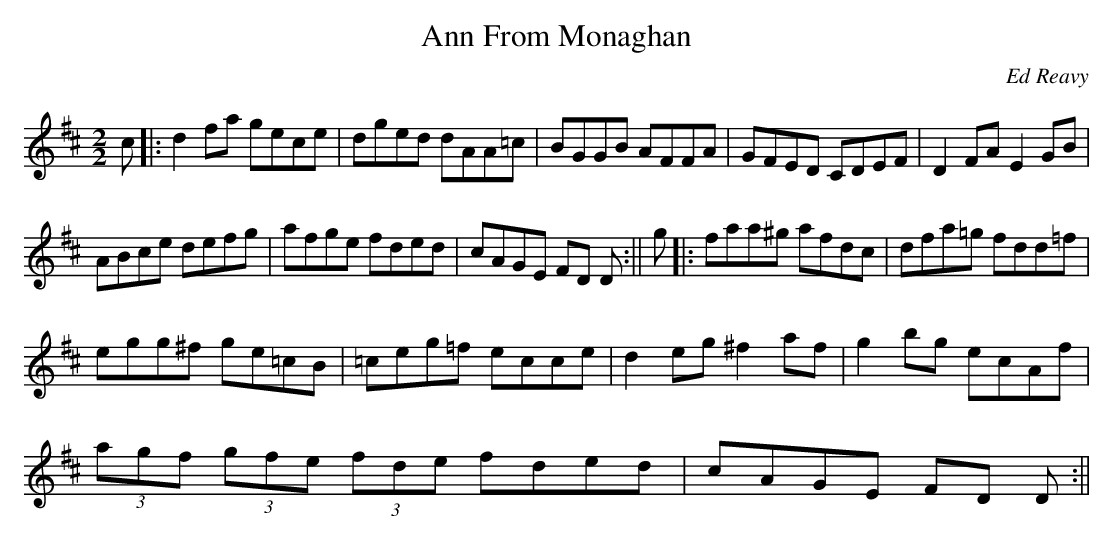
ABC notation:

X:1
T:Ann From Monaghan
C:Ed Reavy
M:2/2
L:1/8
K:D
c|:d2 fa gece|dged dAA=c|BGGB AFFA|GFED CDEF|D2 FA E2 GB|
ABce defg|afge fded|cAGE FD D:||g|:faa^g afdc|dfa=g fdd=f|
egg^f ge=cB|=ceg=f ecce|d2 eg ^f2 af|g2 bg ecAf|
(3agf (3gfe (3fde fded|cAGE FD D:||
